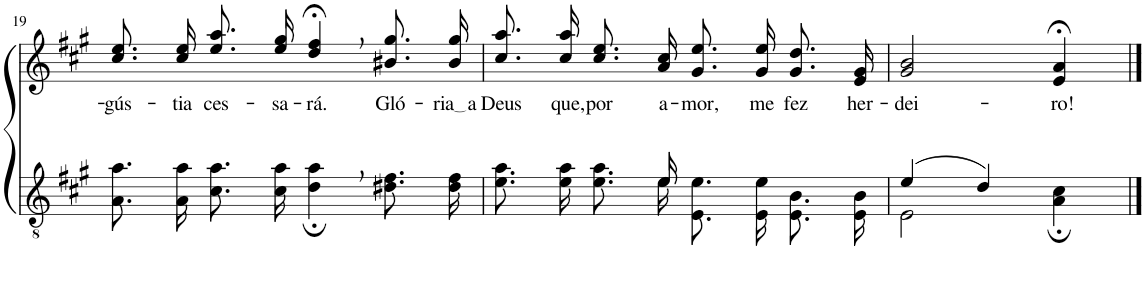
**kern	**kern	**text
*part2	*part1	*part1
*staff2	*staff1	*staff1
*I"Parte III e IV	*I"Parte I e II	*
!!LO:PB:g=z
*clefGv2	*clefG2	*
*Trd4c7	*Trd4c7	*
*k[f#c#g#]	*k[f#c#g#]	*
*M4/4	*M4/4	*
=19	=19	=19
!	!	!LO:LY:b
8.A\ 8.a\L	8.cc#\ 8.ee\L	-gús-
!	!	!LO:LY:b
16A\ 16a\Jk	16cc#\ 16ee\Jk	-tia
!	!	!LO:LY:b
8.c#\ 8.a\L	8.ee\ 8.aa\L	ces-
!	!	!LO:LY:b
16c#\ 16a\Jk	16ee\ 16gg#\Jk	-sa-
!	!	!LO:LY:b
4d\;, 4a\;,	4dd/;<, 4ff#/;<,	-rá.
!	!	!LO:LY:b
8.d#X\ 8.f#\L	8.b#X\ 8.gg#\L	Gló-
!	!	!LO:LY:b
16d#\ 16f#\Jk	16b#\ 16gg#\Jk	ria a
=20	=20	=20
*^	*	*
!	!	!	!LO:LY:b
4..ryy	8.e\ 8.a\L	8.cc#\ 8.aa\L	Deus
!	!	!	!LO:LY:b
.	16e\ 16a\Jk	16cc#\ 16aa\Jk	que,
!	!	!	!LO:LY:b
.	8.e\ 8.a\L	8.cc#\ 8.ee\L	por
!	!	!	!LO:LY:b
16e/	16e\Jk	16a\ 16cc#\Jk	a-
!	!	!	!LO:LY:b
2ryy	8.E/ 8.e/L	8.g#\ 8.ee\L	-mor,
!	!	!	!LO:LY:b
.	16E/ 16e/Jk	16g#\ 16ee\Jk	me
!	!	!	!LO:LY:b
.	8.E/ 8.B/L	8.g#/ 8.dd/L	fez
!	!	!	!LO:LY:b
.	16E/ 16B/Jk	16e/ 16g#/Jk	her-
=21	=21	=21	=21
!	!	!	!LO:LY:b
(4e/	2E\	2g#/ 2b/	-dei-
4d/)	.	.	.
!	!	!	!LO:LY:b
4ryy	4A\; 4c#\;	4e/;< 4a/;<	-ro!
*v	*v	*	*
==	==	==
*-	*-	*-
